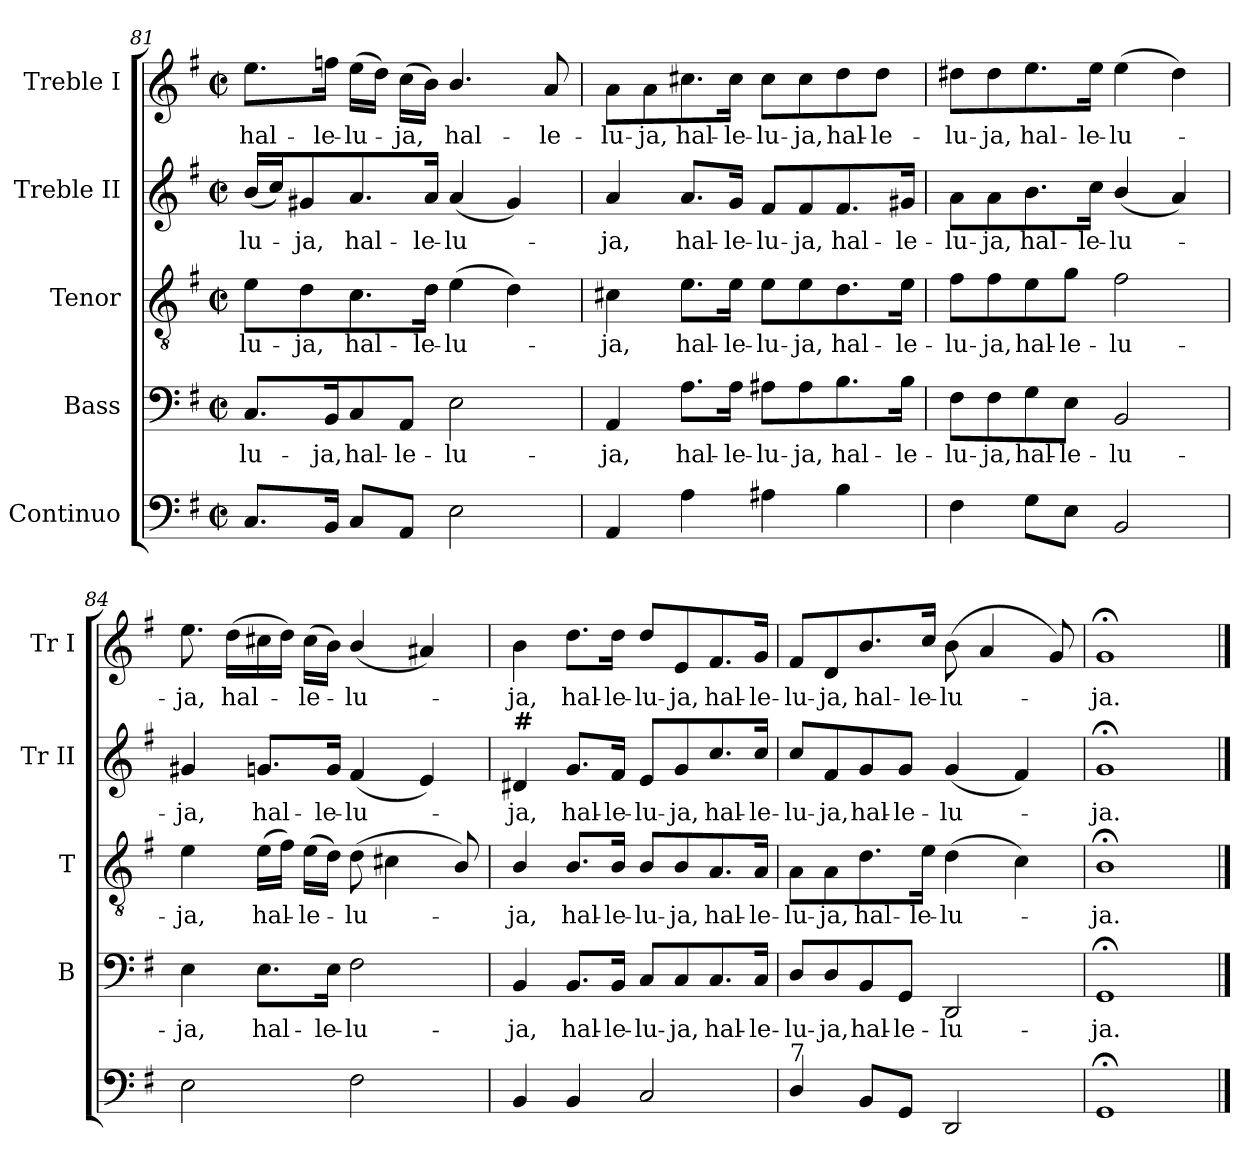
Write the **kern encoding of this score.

**kern	**kern	**text	**kern	**text	**kern	**text	**kern	**text
*part5	*part4	*part4	*part3	*part3	*part2	*part2	*part1	*part1
*staff5	*staff4	*staff4	*staff3	*staff3	*staff2	*staff2	*staff1	*staff1
*I"Continuo	*I"Bass	*	*I"Tenor	*	*I"Treble II	*	*I"Treble I	*
*	*I'B	*	*I'T	*	*I'Tr II	*	*I'Tr I	*
*clefF4	*clefF4	*	*clefGv2	*	*clefG2	*	*clefG2	*
*k[f#]	*k[f#]	*	*k[f#]	*	*k[f#]	*	*k[f#]	*
*G:	*G:	*	*G:	*	*G:	*	*G:	*
*M2/2	*M2/2	*	*M2/2	*	*M2/2	*	*M2/2	*
*met(c|)	*met(c|)	*	*met(c|)	*	*met(c|)	*	*met(c|)	*
=81	=81	=81	=81	=81	=81	=81	=81	=81
!	!	!LO:LY:b	!	!LO:LY:b	!	!LO:LY:b	!	!LO:LY:b
8.C/L	8.C/L	-lu-	8e\L	-lu-	(>16b/LL	-lu-	8.ee\L	hal-
.	.	.	.	.	16cc/J)	.	.	.
!	!	!	!	!LO:LY:b	!	!LO:LY:b	!	!
.	.	.	8d\	-ja,	8g#X/	-ja,	.	.
!	!	!LO:LY:b	!	!	!	!	!	!LO:LY:b
16BB/Jk	16BB/K	-ja,	.	.	.	.	16ffn\Jk	-le-
!	!	!LO:LY:b	!	!LO:LY:b	!	!LO:LY:b	!	!LO:LY:b
8C/L	8C/	hal-	8.c\	hal-	8.a/	hal-	(>16ee\LL	-lu-
.	.	.	.	.	.	.	16dd\JJ)	.
!	!	!LO:LY:b	!	!	!	!	!	!LO:LY:b
8AA/J	8AA/J	-le-	.	.	.	.	(>16cc\LL	ja,
!	!	!	!	!LO:LY:b	!	!LO:LY:b	!	!
.	.	.	16d\Jk	-le-	16a/Jk	-le-	16b\JJ)	.
!	!	!LO:LY:b	!	!LO:LY:b	!	!LO:LY:b	!	!LO:LY:b
2E\	2E\	-lu-	(>4e\	-lu-	(<4a/	-lu-	4.b/	hal-
.	.	.	4d\)	.	4g#/)	.	.	.
!	!	!	!	!	!	!	!	!LO:LY:b
.	.	.	.	.	.	.	8a/	-le-
!!LO:LB:g=z
=82	=82	=82	=82	=82	=82	=82	=82	=82
!	!	!LO:LY:b	!	!LO:LY:b	!	!LO:LY:b	!	!LO:LY:b
4AA/	4AA/	-ja,	4c#X\	ja,	4a/	ja,	8a\L	-lu-
!	!	!	!	!	!	!	!	!LO:LY:b
.	.	.	.	.	.	.	8a\	-ja,
!	!	!LO:LY:b	!	!LO:LY:b	!	!LO:LY:b	!	!LO:LY:b
4A\	8.A\L	hal-	8.e\L	hal-	8.a/L	hal-	8.cc#X\	hal-
!	!	!LO:LY:b	!	!LO:LY:b	!	!LO:LY:b	!	!LO:LY:b
.	16A\Jk	-le-	16e\Jk	-le-	16g/Jk	-le-	16cc#\Jk	-le-
!	!	!LO:LY:b	!	!LO:LY:b	!	!LO:LY:b	!	!LO:LY:b
4A#X\	8A#X\L	-lu-	8e\L	-lu-	8f#/L	-lu-	8cc#\L	-lu-
!	!	!LO:LY:b	!	!LO:LY:b	!	!LO:LY:b	!	!LO:LY:b
.	8A#\	-ja,	8e\	-ja,	8f#/	-ja,	8cc#\	-ja,
!	!	!LO:LY:b	!	!LO:LY:b	!	!LO:LY:b	!	!LO:LY:b
4B\	8.B\	hal-	8.d\	hal-	8.f#/	hal-	8dd\	hal-
!	!	!	!	!	!	!	!	!LO:LY:b
.	.	.	.	.	.	.	8dd\J	-le-
!	!	!LO:LY:b	!	!LO:LY:b	!	!LO:LY:b	!	!
.	16B\Jk	-le-	16e\Jk	-le-	16g#X/Jk	-le-	.	.
=83	=83	=83	=83	=83	=83	=83	=83	=83
!	!	!LO:LY:b	!	!LO:LY:b	!	!LO:LY:b	!	!LO:LY:b
4F#\	8F#\L	-lu-	8f#\L	-lu-	8a\L	-lu-	8dd#X\L	-lu-
!	!	!LO:LY:b	!	!LO:LY:b	!	!LO:LY:b	!	!LO:LY:b
.	8F#\	-ja,	8f#\	-ja,	8a\	-ja,	8dd#\	-ja,
!	!	!LO:LY:b	!	!LO:LY:b	!	!LO:LY:b	!	!LO:LY:b
8G\L	8G\	hal-	8e\	hal-	8.b\	hal-	8.ee\	hal-
!	!	!LO:LY:b	!	!LO:LY:b	!	!	!	!
8E\J	8E\J	-le-	8g\J	-le-	.	.	.	.
!	!	!	!	!	!	!LO:LY:b	!	!LO:LY:b
.	.	.	.	.	16cc\Jk	-le-	16ee\Jk	-le-
!	!	!LO:LY:b	!	!LO:LY:b	!	!LO:LY:b	!	!LO:LY:b
2BB/	2BB/	-lu-	2f#\	-lu-	(<4b/	-lu-	(>4ee\	-lu-
.	.	.	.	.	4a/)	.	4dd#\)	.
=84	=84	=84	=84	=84	=84	=84	=84	=84
!	!	!LO:LY:b	!	!LO:LY:b	!	!LO:LY:b	!	!LO:LY:b
2E\	4E\	-ja,	4e\	-ja,	4g#X/	ja,	8.ee\	ja,
!	!	!	!	!	!	!	!	!LO:LY:b
.	.	.	.	.	.	.	(>16dd\LL	hal-
!	!	!LO:LY:b	!	!LO:LY:b	!	!LO:LY:b	!	!
.	8.E\L	hal-	(>16e\LL	hal-	8.gn/L	hal-	16cc#X\	.
.	.	.	16f#\JJ)	.	.	.	16dd\JJ)	.
!	!	!	!	!LO:LY:b	!	!	!	!LO:LY:b
.	.	.	(>16e\LL	le-	.	.	(>16cc#\LL	le-
!	!	!LO:LY:b	!	!	!	!LO:LY:b	!	!
.	16E\Jk	-le-	16d\JJ)	.	16g/Jk	-le-	16b\JJ)	.
!	!	!LO:LY:b	!	!LO:LY:b	!	!LO:LY:b	!	!LO:LY:b
2F#\	2F#\	-lu-	(>8d\	lu-	(<4f#/	-lu-	(<4b/	lu-
.	.	.	4c#X\	.	.	.	.	.
.	.	.	.	.	4e/)	.	4a#X/)	.
.	.	.	8B/)	.	.	.	.	.
!!LO:PB:g=z
=85	=85	=85	=85	=85	=85	=85	=85	=85
!	!	!	!	!	!LO:TX:a:Bi:t=#	!	!	!
!	!	!LO:LY:b	!	!LO:LY:b	!	!LO:LY:b	!	!LO:LY:b
4BB/	4BB/	-ja,	4B/	ja,	4d#X/	ja,	4b\	ja,
!	!	!LO:LY:b	!	!LO:LY:b	!	!LO:LY:b	!	!LO:LY:b
4BB/	8.BB/L	hal-	8.B/L	hal-	8.g/L	hal-	8.dd\L	hal-
!	!	!LO:LY:b	!	!LO:LY:b	!	!LO:LY:b	!	!LO:LY:b
.	16BB/Jk	-le-	16B/Jk	-le-	16f#/Jk	-le-	16dd\Jk	-le-
!	!	!LO:LY:b	!	!LO:LY:b	!	!LO:LY:b	!	!LO:LY:b
2C/	8C/L	-lu-	8B/L	-lu-	8e/L	-lu-	8dd/L	-lu-
!	!	!LO:LY:b	!	!LO:LY:b	!	!LO:LY:b	!	!LO:LY:b
.	8C/	-ja,	8B/	-ja,	8g/	-ja,	8e/	-ja,
*	*	*	*	*	*	*	*MM83	*
!	!	!LO:LY:b	!	!LO:LY:b	!	!LO:LY:b	!	!LO:LY:b
.	8.C/	hal-	8.A/	hal-	8.cc/	hal-	8.f#/	hal-
*	*	*	*	*	*	*	*MM81	*
!	!	!LO:LY:b	!	!LO:LY:b	!	!LO:LY:b	!	!LO:LY:b
.	16C/Jk	-le-	16A/Jk	-le-	16cc/Jk	-le-	16g/Jk	-le-
=86	=86	=86	=86	=86	=86	=86	=86	=86
*	*	*	*	*	*	*	*MM80	*
!LO:TX:a:t=7	!	!	!	!	!	!	!	!
!	!	!LO:LY:b	!	!LO:LY:b	!	!LO:LY:b	!	!LO:LY:b
4D/	8D/L	-lu-	8A\L	-lu-	8cc/L	-lu-	8f#/L	-lu-
*	*	*	*	*	*	*	*MM79	*
!	!	!LO:LY:b	!	!LO:LY:b	!	!LO:LY:b	!	!LO:LY:b
.	8D/	-ja,	8A\	-ja,	8f#/	-ja,	8d/	-ja,
*	*	*	*	*	*	*	*MM78	*
!	!	!LO:LY:b	!	!LO:LY:b	!	!LO:LY:b	!	!LO:LY:b
8BB/L	8BB/	hal-	8.d\	hal-	8g/	hal-	8.b/	hal-
!	!	!LO:LY:b	!	!	!	!LO:LY:b	!	!
8GG/J	8GG/J	-le-	.	.	8g/J	-le-	.	.
*	*	*	*	*	*	*	*MM76	*
!	!	!	!	!LO:LY:b	!	!	!	!LO:LY:b
.	.	.	16e\Jk	-le-	.	.	16cc/Jk	-le-
*	*	*	*	*	*	*	*MM75	*
!	!	!LO:LY:b	!	!LO:LY:b	!	!LO:LY:b	!	!LO:LY:b
2DD/	2DD/	-lu-	(>4d\	-lu-	(<4g/	-lu-	(<8b\	-lu-
*	*	*	*	*	*	*	*MM74	*
.	.	.	.	.	.	.	4a/	.
.	.	.	4c\)	.	4f#/)	.	.	.
*	*	*	*	*	*	*	*MM72	*
.	.	.	.	.	.	.	8g/)	.
=87	=87	=87	=87	=87	=87	=87	=87	=87
*	*	*	*	*	*	*	*MM72	*
!	!	!LO:LY:b	!	!LO:LY:b	!	!LO:LY:b	!	!LO:LY:b
1GG;<	1GG;<	-ja.	1B;<	ja.	1g;<	ja.	1g;<	ja.
==	==	==	==	==	==	==	==	==
*-	*-	*-	*-	*-	*-	*-	*-	*-
